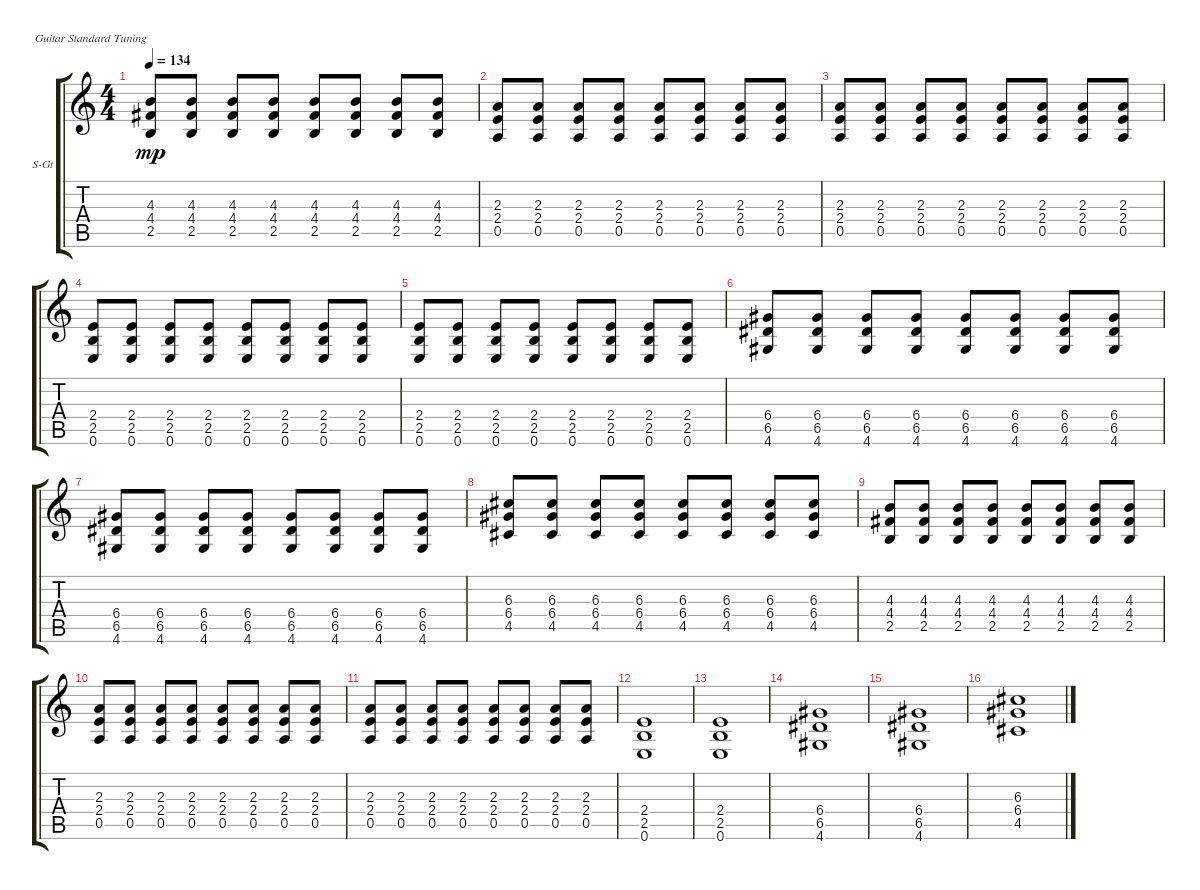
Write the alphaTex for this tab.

\defaultSystemsLayout 4
\bracketExtendMode groupsimilarinstruments
\firstSystemTrackNameOrientation horizontal
\otherSystemsTrackNameOrientation horizontal
\track ("Steel Guitar" "S-Gt") {mute instrument acousticguitarsteel}
\staff {score tabs}
\tuning (E4 B3 G3 D3 A2 E2)
\ts (4 4)
\tempo 134
\clef g2
\ks c
(2.5 4.4 4.3).8{dy mp} (2.5 4.4 4.3).8 (2.5 4.4 4.3).8 (2.5 4.4 4.3).8 (2.5 4.4 4.3).8 (2.5 4.4 4.3).8 (2.5 4.4 4.3).8 (2.5 4.4 4.3).8 |
(0.5 2.4 2.3).8 (0.5 2.4 2.3).8 (0.5 2.4 2.3).8 (0.5 2.4 2.3).8 (0.5 2.4 2.3).8 (0.5 2.4 2.3).8 (0.5 2.4 2.3).8 (0.5 2.4 2.3).8 |
(0.5 2.4 2.3).8 (0.5 2.4 2.3).8 (0.5 2.4 2.3).8 (0.5 2.4 2.3).8 (0.5 2.4 2.3).8 (0.5 2.4 2.3).8 (0.5 2.4 2.3).8 (0.5 2.4 2.3).8 |
(0.6 2.5 2.4).8 (0.6 2.5 2.4).8 (0.6 2.5 2.4).8 (0.6 2.5 2.4).8 (0.6 2.5 2.4).8 (0.6 2.5 2.4).8 (0.6 2.5 2.4).8 (0.6 2.5 2.4).8 |
(0.6 2.5 2.4).8 (0.6 2.5 2.4).8 (0.6 2.5 2.4).8 (0.6 2.5 2.4).8 (0.6 2.5 2.4).8 (0.6 2.5 2.4).8 (0.6 2.5 2.4).8 (0.6 2.5 2.4).8 |
(4.6 6.5 6.4).8 (4.6 6.5 6.4).8 (4.6 6.5 6.4).8 (4.6 6.5 6.4).8 (4.6 6.5 6.4).8 (4.6 6.5 6.4).8 (4.6 6.5 6.4).8 (4.6 6.5 6.4).8 |
(4.6 6.5 6.4).8 (4.6 6.5 6.4).8 (4.6 6.5 6.4).8 (4.6 6.5 6.4).8 (4.6 6.5 6.4).8 (4.6 6.5 6.4).8 (4.6 6.5 6.4).8 (4.6 6.5 6.4).8 |
(4.5 6.4 6.3).8 (4.5 6.4 6.3).8 (4.5 6.4 6.3).8 (4.5 6.4 6.3).8 (4.5 6.4 6.3).8 (4.5 6.4 6.3).8 (4.5 6.4 6.3).8 (4.5 6.4 6.3).8 |
(2.5 4.4 4.3).8 (2.5 4.4 4.3).8 (2.5 4.4 4.3).8 (2.5 4.4 4.3).8 (2.5 4.4 4.3).8 (2.5 4.4 4.3).8 (2.5 4.4 4.3).8 (2.5 4.4 4.3).8 |
(0.5 2.4 2.3).8 (0.5 2.4 2.3).8 (0.5 2.4 2.3).8 (0.5 2.4 2.3).8 (0.5 2.4 2.3).8 (0.5 2.4 2.3).8 (0.5 2.4 2.3).8 (0.5 2.4 2.3).8 |
(0.5 2.4 2.3).8 (0.5 2.4 2.3).8 (0.5 2.4 2.3).8 (0.5 2.4 2.3).8 (0.5 2.4 2.3).8 (0.5 2.4 2.3).8 (0.5 2.4 2.3).8 (0.5 2.4 2.3).8 |
(0.6 2.5 2.4).1 |
(0.6 2.5 2.4).1 |
(4.6 6.5 6.4).1 |
(6.4 6.5 4.6).1 |
(4.5 6.4 6.3).1
